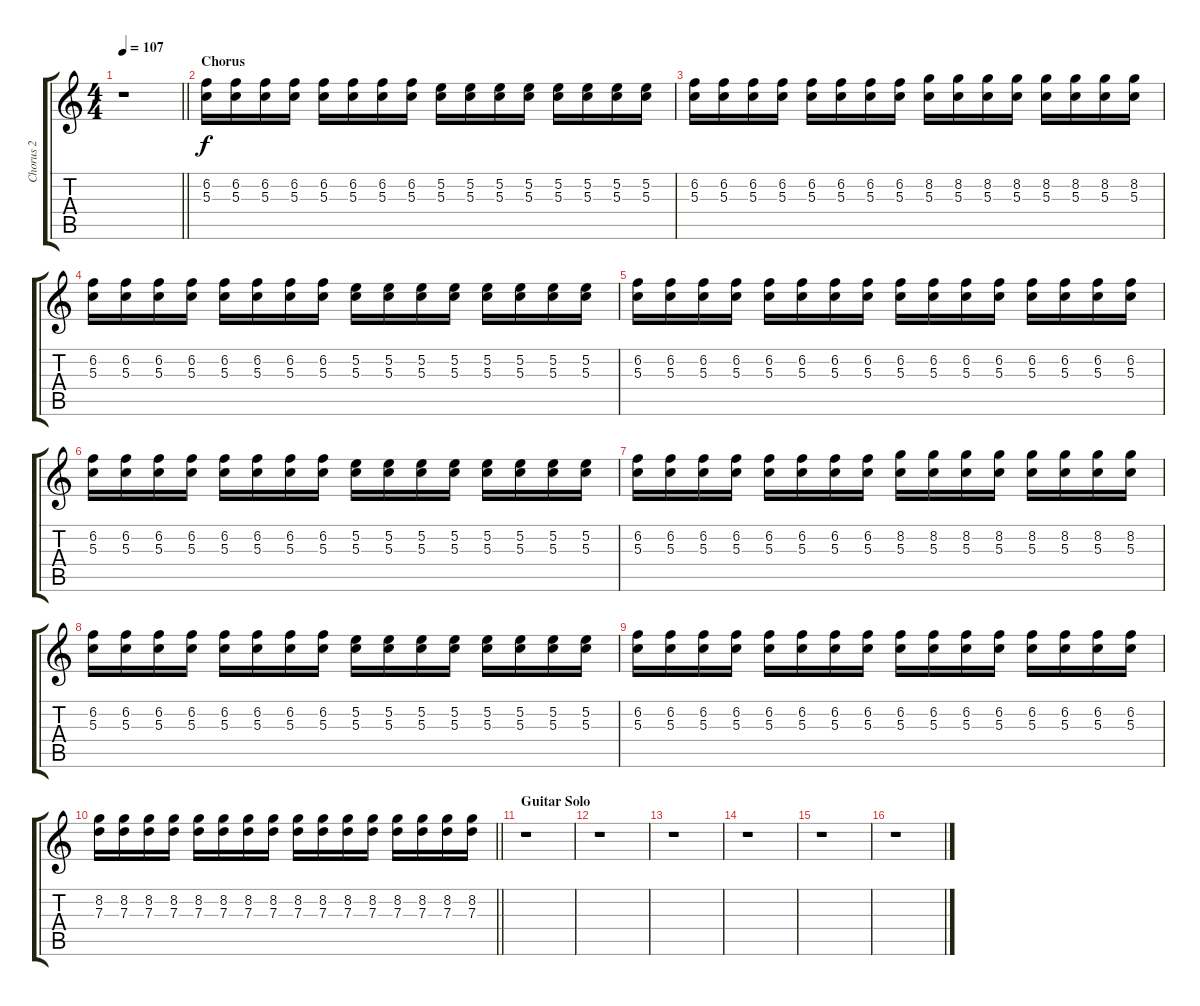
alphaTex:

\track ("Chorus 2" "Chorus 2") {instrument distortionguitar}
\staff {score tabs}
\tuning (E4 B3 G3 D3 A2 D2) {hide}
\ts (4 4)
\tempo 107
\clef g2
\barLineRight lightlight
\ks c
r.1{dy f} |
\section ("" "Chorus")
(6.2 5.3).16 (6.2 5.3).16 (6.2 5.3).16 (6.2 5.3).16 (6.2 5.3).16 (6.2 5.3).16 (6.2 5.3).16 (6.2 5.3).16 (5.2 5.3).16 (5.2 5.3).16 (5.2 5.3).16 (5.2 5.3).16 (5.2 5.3).16 (5.2 5.3).16 (5.2 5.3).16 (5.2 5.3).16 |
(6.2 5.3).16 (6.2 5.3).16 (6.2 5.3).16 (6.2 5.3).16 (6.2 5.3).16 (6.2 5.3).16 (6.2 5.3).16 (6.2 5.3).16 (8.2 5.3).16 (8.2 5.3).16 (8.2 5.3).16 (8.2 5.3).16 (8.2 5.3).16 (8.2 5.3).16 (8.2 5.3).16 (8.2 5.3).16 |
(6.2 5.3).16 (6.2 5.3).16 (6.2 5.3).16 (6.2 5.3).16 (6.2 5.3).16 (6.2 5.3).16 (6.2 5.3).16 (6.2 5.3).16 (5.2 5.3).16 (5.2 5.3).16 (5.2 5.3).16 (5.2 5.3).16 (5.2 5.3).16 (5.2 5.3).16 (5.2 5.3).16 (5.2 5.3).16 |
(6.2 5.3).16 (6.2 5.3).16 (6.2 5.3).16 (6.2 5.3).16 (6.2 5.3).16 (6.2 5.3).16 (6.2 5.3).16 (6.2 5.3).16 (6.2 5.3).16 (6.2 5.3).16 (6.2 5.3).16 (6.2 5.3).16 (6.2 5.3).16 (6.2 5.3).16 (6.2 5.3).16 (6.2 5.3).16 |
(6.2 5.3).16 (6.2 5.3).16 (6.2 5.3).16 (6.2 5.3).16 (6.2 5.3).16 (6.2 5.3).16 (6.2 5.3).16 (6.2 5.3).16 (5.2 5.3).16 (5.2 5.3).16 (5.2 5.3).16 (5.2 5.3).16 (5.2 5.3).16 (5.2 5.3).16 (5.2 5.3).16 (5.2 5.3).16 |
(6.2 5.3).16 (6.2 5.3).16 (6.2 5.3).16 (6.2 5.3).16 (6.2 5.3).16 (6.2 5.3).16 (6.2 5.3).16 (6.2 5.3).16 (8.2 5.3).16 (8.2 5.3).16 (8.2 5.3).16 (8.2 5.3).16 (8.2 5.3).16 (8.2 5.3).16 (8.2 5.3).16 (8.2 5.3).16 |
(6.2 5.3).16 (6.2 5.3).16 (6.2 5.3).16 (6.2 5.3).16 (6.2 5.3).16 (6.2 5.3).16 (6.2 5.3).16 (6.2 5.3).16 (5.2 5.3).16 (5.2 5.3).16 (5.2 5.3).16 (5.2 5.3).16 (5.2 5.3).16 (5.2 5.3).16 (5.2 5.3).16 (5.2 5.3).16 |
(6.2 5.3).16 (6.2 5.3).16 (6.2 5.3).16 (6.2 5.3).16 (6.2 5.3).16 (6.2 5.3).16 (6.2 5.3).16 (6.2 5.3).16 (6.2 5.3).16 (6.2 5.3).16 (6.2 5.3).16 (6.2 5.3).16 (6.2 5.3).16 (6.2 5.3).16 (6.2 5.3).16 (6.2 5.3).16 |
\barLineRight lightlight
(8.2 7.3).16 (8.2 7.3).16 (8.2 7.3).16 (8.2 7.3).16 (8.2 7.3).16 (8.2 7.3).16 (8.2 7.3).16 (8.2 7.3).16 (8.2 7.3).16 (8.2 7.3).16 (8.2 7.3).16 (8.2 7.3).16 (8.2 7.3).16 (8.2 7.3).16 (8.2 7.3).16 (8.2 7.3).16 |
\section ("" "Guitar Solo")
r.1 |
r.1 |
r.1 |
r.1 |
r.1 |
r.1
